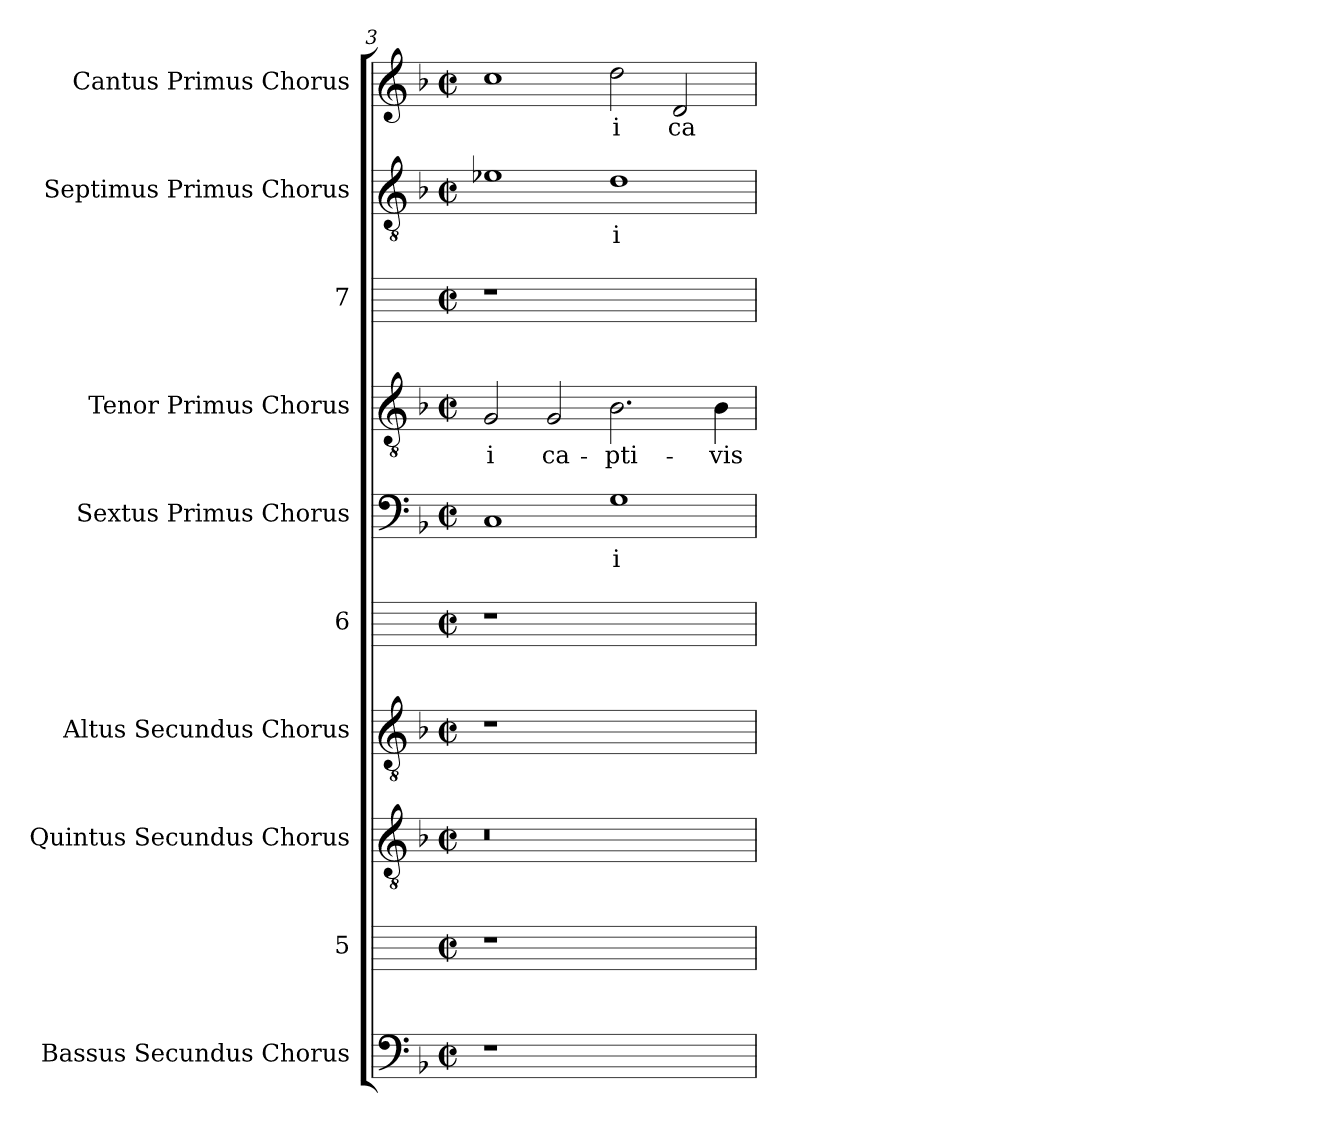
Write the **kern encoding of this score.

**kern	**kern	**kern	**kern	**kern	**kern	**text	**kern	**text	**kern	**kern	**text	**kern	**text
*part10	*part9	*part8	*part7	*part6	*part5	*part5	*part4	*part4	*part3	*part2	*part2	*part1	*part1
*staff10	*staff9	*staff8	*staff7	*staff6	*staff5	*staff5	*staff4	*staff4	*staff3	*staff2	*staff2	*staff1	*staff1
*I"Bassus  Secundus Chorus	*I"5	*I"Quintus  Secundus Chorus	*I"Altus  Secundus Chorus	*I"6	*I"Sextus  Primus Chorus	*	*I"Tenor  Primus Chorus	*	*I"7	*I"Septimus  Primus Chorus	*	*I"Cantus  Primus Chorus	*
*I'B	*	*	*I'A	*	*	*	*I'T	*	*	*	*	*I'C	*
*clefF4	*	*clefGv2	*clefGv2	*	*clefF4	*	*clefGv2	*	*	*clefGv2	*	*clefG2	*
*k[b-]	*k[]	*k[b-]	*k[b-]	*k[]	*k[b-]	*	*k[b-]	*	*k[]	*k[b-]	*	*k[b-]	*
*F:	*C:	*F:	*F:	*C:	*F:	*	*F:	*	*C:	*F:	*	*F:	*
*M2/2	*M2/2	*M2/2	*M2/2	*M2/2	*M2/2	*	*M2/2	*	*M2/2	*M2/2	*	*M2/2	*
*met(c|)	*met(c|)	*met(c|)	*met(c|)	*met(c|)	*met(c|)	*	*met(c|)	*	*met(c|)	*met(c|)	*	*met(c|)	*
=3	=3	=3	=3	=3	=3	=3	=3	=3	=3	=3	=3	=3	=3
!	!	!	!	!	!	!LO:LY:b:cj	!	!LO:LY:b:cj	!	!	!LO:LY:b:cj	!	!LO:LY:b:cj
1r	1r	0r	1r	1r	1C	--	2G/	-i	1r	1e-X	--	1cc	--
!	!	!	!	!	!	!	!	!LO:LY:b:cj	!	!	!	!	!
.	.	.	.	.	.	.	2G/	ca-	.	.	.	.	.
!	!	!	!	!	!	!LO:LY:b:cj	!	!LO:LY:b:cj	!	!	!LO:LY:b:cj	!	!LO:LY:b:cj
1ryy	1ryy	.	1ryy	1ryy	1G	-i	2.B-\	-pti-	1ryy	1d	-i	2dd\	-i
!	!	!	!	!	!	!	!	!	!	!	!	!	!LO:LY:b:cj
.	.	.	.	.	.	.	.	.	.	.	.	2d/	ca-
!	!	!	!	!	!	!	!	!LO:LY:b:cj	!	!	!	!	!
.	.	.	.	.	.	.	4B-\	-vis	.	.	.	.	.
=	=	=	=	=	=	=	=	=	=	=	=	=	=
*-	*-	*-	*-	*-	*-	*-	*-	*-	*-	*-	*-	*-	*-
